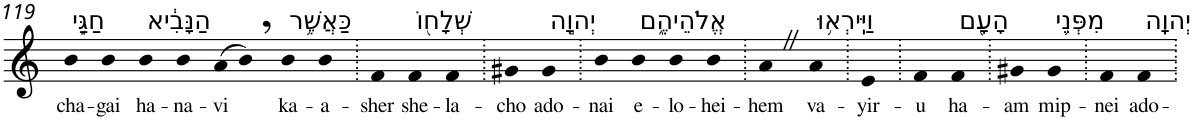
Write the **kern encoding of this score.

**kern	**text
*part1	*part1
*staff1	*staff1
*I"Piano	*
*I'Pno	*
!!LO:PB:g=z
*clefG2	*
*k[]	*
=119	=119
!LO:TX:a:t=חַגַּ֣י	!
!	!LO:LY:b
4b	cha-
!	!LO:LY:b
4b	-gai
!LO:TX:a:t=הַנָּבִ֔יא	!
!	!LO:LY:b
4b	ha-
!	!LO:LY:b
4b	-na-
!	!LO:LY:b
(>8a	-vi
8b,)	.
!LO:TX:a:t=כַּאֲשֶׁ֥ר	!
!	!LO:LY:b
4b	ka-
!	!LO:LY:b
4b	-a-
=120.	=120.
!	!LO:LY:b
4f	-sher
!LO:TX:a:t=שְׁלָח֖וֹ	!
!	!LO:LY:b
4f	she-
!	!LO:LY:b
4f	-la-
=121.	=121.
!	!LO:LY:b
4g#X	-cho
!LO:TX:a:t=יְהוָ֣ה	!
!	!LO:LY:b
4g#	ado-
=122.	=122.
!	!LO:LY:b
4b	-nai
!LO:TX:a:t=אֱלֹהֵיהֶ֑ם	!
!	!LO:LY:b
4b	e-
!	!LO:LY:b
4b	-lo-
!	!LO:LY:b
4b	-hei-
=123.	=123.
!	!LO:LY:b
4aZ	-hem
!LO:TX:a:t=וַיִּֽירְא֥וּ	!
!	!LO:LY:b
4a	va-
=124.	=124.
!	!LO:LY:b
4e	-yir-
=125.	=125.
!	!LO:LY:b
4f	-u
!LO:TX:a:t=הָעָ֖ם	!
!	!LO:LY:b
4f	ha-
=126.	=126.
!	!LO:LY:b
4g#X	-am
!LO:TX:a:t=מִפְּנֵ֥י	!
!	!LO:LY:b
4g#	mip-
=127.	=127.
!	!LO:LY:b
4f	-nei
!LO:TX:a:t=יְהוָֽה	!
!	!LO:LY:b
4f	ado-
=.	=.
*-	*-
